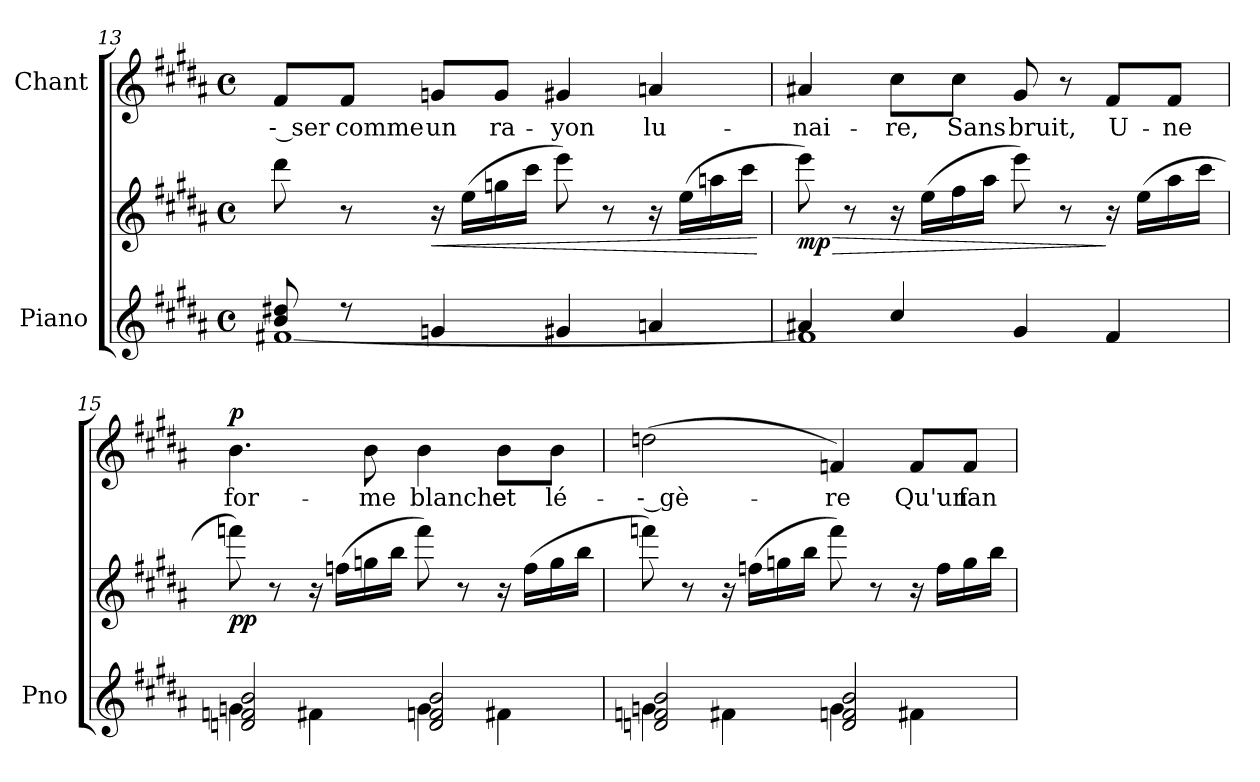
**kern	**kern	**dynam	**kern	**text	**dynam
*part2	*part2	*part2	*part1	*part1	*part1
*staff3	*staff2	*staff2/3	*staff1	*staff1	*staff1
*I"Piano	*	*	*I"Chant	*	*
*I'Pno	*	*	*	*	*
!!LO:PB:g=z
*clefG2	*clefG2	*	*clefG2	*	*
*k[f#c#g#d#a#]	*k[f#c#g#d#a#]	*	*k[f#c#g#d#a#]	*	*
*M4/4	*M4/4	*	*M4/4	*	*
*met(c)	*met(c)	*	*met(c)	*	*
=13	=13	=13	=13	=13	=13
*^	*	*	*	*	*
!	!	!	!LO:DY:b	!	!LO:LY:b	!
!	!	!	!LO:DY:n=1:b	!	!	!
8b/ 8dd#X/	[1f#X:	8ddd#\	other-dynamics pp	8f#/L	-- ser	.
!	!	!	!	!	!LO:LY:b	!
8r	.	8r	.	8f#/J	comme	.
!	!	!	!LO:HP:b	!	!LO:LY:b	!
4gn/	.	16r	<	8gn/L	un	.
.	.	(>16ee\LL	.	.	.	.
!	!	!	!	!	!LO:LY:b	!
.	.	16ggn\	.	8g/J	ra-	.
.	.	16ccc#\JJ	.	.	.	.
!	!	!	!	!	!LO:LY:b	!
4g#X/	.	8eee\)	.	4g#X/	-yon	.
.	.	8r	.	.	.	.
!	!	!	!	!	!LO:LY:b	!
4an/	.	16r	.	4an/	lu-	.
.	.	(>16ee\LL	.	.	.	.
.	.	16aan\	.	.	.	.
.	.	16ccc#\JJ	.	.	.	.
*v	*v	*	*	*	*	*
.	.	[	.	.	.
=14	=14	=14	=14	=14	=14
*^	*	*	*	*	*
!	!	!	!LO:HP:b	!	!LO:LY:b	!
!	!	!	!LO:DY:n=1:b	!	!	!
4a#X/	1f#]	8eee\)	> mp	4a#X/	-nai-	.
.	.	8r	.	.	.	.
!	!	!	!	!	!LO:LY:b	!
4cc#/	.	16r	.	8cc#\L	-re,	.
.	.	(>16ee\LL	.	.	.	.
!	!	!	!	!	!LO:LY:b	!
.	.	16ff#\	.	8cc#\J	Sans	.
.	.	16aa#\JJ	.	.	.	.
!	!	!	!	!	!LO:LY:b	!
4g#/	.	8eee\)	.	8g#/	bruit,	.
.	.	8r	.	8r	.	.
!	!	!	!	!	!LO:LY:b	!
4f#/	.	16r	]	8f#/L	U-	.
.	.	(>16ee\LL	.	.	.	.
!	!	!	!	!	!LO:LY:b	!
.	.	16aa#\	.	8f#/J	-ne	.
.	.	16ccc#\JJ	.	.	.	.
=15	=15	=15	=15	=15	=15	=15
!	!	!	!LO:DY:b	!	!LO:LY:b	!LO:DY:b
4gn\	2dn/ 2fn/ 2b/	8fffn\)	pp	4.b\	for-	p
.	.	8r	.	.	.	.
4f#X\	.	16r	.	.	.	.
.	.	(>16ffn\LL	.	.	.	.
!	!	!	!	!	!LO:LY:b	!
.	.	16ggn\	.	8b\	-me	.
.	.	16bb\JJ	.	.	.	.
!	!	!	!	!	!LO:LY:b	!
4g\	2d/ 2fn/ 2b/	8fff\)	.	4b\	blanche	.
.	.	8r	.	.	.	.
!	!	!	!	!	!LO:LY:b	!
4f#X\	.	16r	.	8b\L	et	.
.	.	(>16ff\LL	.	.	.	.
!	!	!	!	!	!LO:LY:b	!
.	.	16gg\	.	8b\J	lé-	.
.	.	16bb\JJ	.	.	.	.
!!LO:LB:g=z
=16	=16	=16	=16	=16	=16	=16
!	!	!	!	!	!LO:LY:b	!
4gn\	2dn/ 2fn/ 2b/	8fffn\)	.	(>2ddn\	-- gè-	.
.	.	8r	.	.	.	.
4f#X\	.	16r	.	.	.	.
.	.	(>16ffn\LL	.	.	.	.
.	.	16ggn\	.	.	.	.
.	.	16bb\JJ	.	.	.	.
!	!	!	!	!	!LO:LY:b	!
4g\	2d/ 2fn/ 2b/	8fff\)	.	4fn/)	-re	.
.	.	8r	.	.	.	.
!	!	!	!	!	!LO:LY:b	!
4f#X\	.	16r	.	8f/L	Qu'un	.
.	.	16ff\LL	.	.	.	.
!	!	!	!	!	!LO:LY:b	!
.	.	16gg\	.	8f/J	fan-	.
.	.	16bb\JJ	.	.	.	.
*v	*v	*	*	*	*	*
=	=	=	=	=	=
*-	*-	*-	*-	*-	*-
